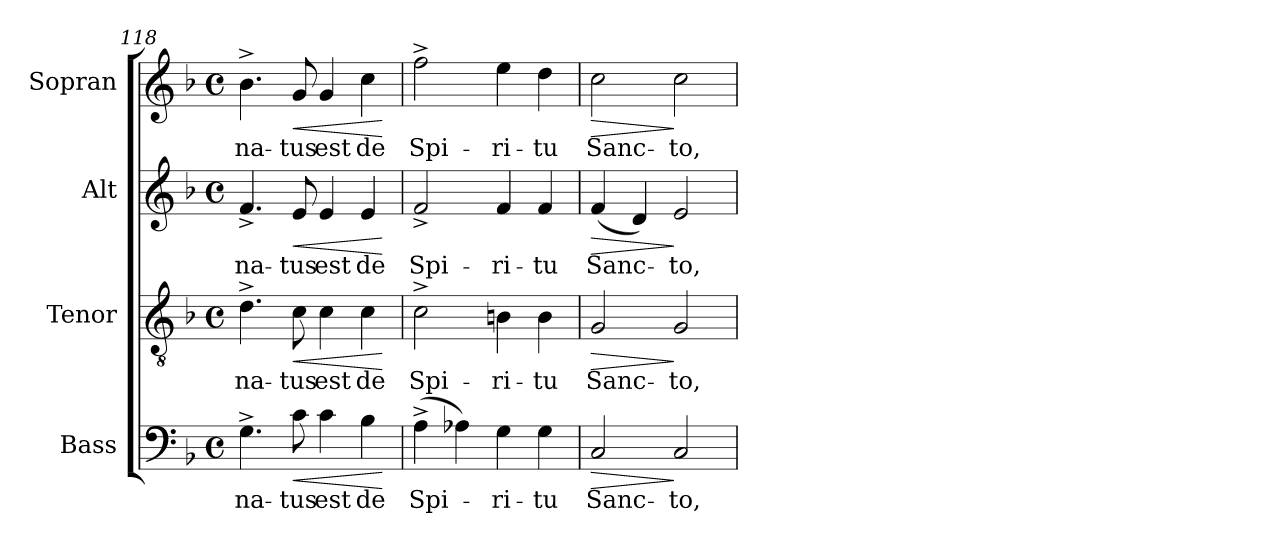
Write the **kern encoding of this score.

**kern	**text	**dynam	**kern	**text	**dynam	**kern	**text	**dynam	**kern	**text	**dynam
*part4	*part4	*part4	*part3	*part3	*part3	*part2	*part2	*part2	*part1	*part1	*part1
*staff4	*staff4	*staff4	*staff3	*staff3	*staff3	*staff2	*staff2	*staff2	*staff1	*staff1	*staff1
*I"Bass	*	*	*I"Tenor	*	*	*I"Alt	*	*	*I"Sopran	*	*
*I'B.	*	*	*I'T.	*	*	*I'A.	*	*	*I'S.	*	*
*clefF4	*	*	*clefGv2	*	*	*clefG2	*	*	*clefG2	*	*
*k[b-]	*	*	*k[b-]	*	*	*k[b-]	*	*	*k[b-]	*	*
*F:	*	*	*F:	*	*	*F:	*	*	*F:	*	*
*M4/4	*	*	*M4/4	*	*	*M4/4	*	*	*M4/4	*	*
*met(c)	*	*	*met(c)	*	*	*met(c)	*	*	*met(c)	*	*
=118	=118	=118	=118	=118	=118	=118	=118	=118	=118	=118	=118
!	!LO:LY:b	!	!	!LO:LY:b	!	!	!LO:LY:b	!	!	!LO:LY:b	!
4.G^>\	-na-	.	4.d^>\	-na-	.	4.f^</	-na-	.	4.b-^>\	-na-	.
!	!LO:LY:b	!LO:HP:b	!	!LO:LY:b	!LO:HP:b	!	!LO:LY:b	!LO:HP:b	!	!LO:LY:b	!LO:HP:b
8c\	-tus	<	8c\	-tus	<	8e/	-tus	<	8g/	-tus	<
!	!LO:LY:b	!	!	!LO:LY:b	!	!	!LO:LY:b	!	!	!LO:LY:b	!
4c\	est	.	4c\	est	.	4e/	est	.	4g/	est	.
!	!LO:LY:b	!	!	!LO:LY:b	!	!	!LO:LY:b	!	!	!LO:LY:b	!
4B-\	de	.	4c\	de	.	4e/	de	.	4cc\	de	.
.	.	[	.	.	[	.	.	[	.	.	[
=119	=119	=119	=119	=119	=119	=119	=119	=119	=119	=119	=119
!	!LO:LY:b	!	!	!LO:LY:b	!	!	!LO:LY:b	!	!	!LO:LY:b	!
(>4A^>\	Spi-	.	2c^>\	Spi-	.	2f^</	Spi-	.	2ff^>\	Spi-	.
4A-X\)	.	.	.	.	.	.	.	.	.	.	.
!	!LO:LY:b	!	!	!LO:LY:b	!	!	!LO:LY:b	!	!	!LO:LY:b	!
4G\	-ri-	.	4Bn\	-ri-	.	4f/	-ri-	.	4ee\	-ri-	.
!	!LO:LY:b	!	!	!LO:LY:b	!	!	!LO:LY:b	!	!	!LO:LY:b	!
4G\	-tu	.	4B\	-tu	.	4f/	-tu	.	4dd\	-tu	.
=120	=120	=120	=120	=120	=120	=120	=120	=120	=120	=120	=120
!	!LO:LY:b	!LO:HP:b	!	!LO:LY:b	!LO:HP:b	!	!LO:LY:b	!LO:HP:b	!	!LO:LY:b	!LO:HP:b
2C/	Sanc-	>	2G/	Sanc-	>	(<4f/	Sanc-	>	2cc\	Sanc-	>
.	.	.	.	.	.	4d/)	.	.	.	.	.
!	!LO:LY:b	!	!	!LO:LY:b	!	!	!LO:LY:b	!	!	!LO:LY:b	!
2C/	-to,	]	2G/	-to,	]	2e/	-to,	]	2cc\	-to,	]
=	=	=	=	=	=	=	=	=	=	=	=
*-	*-	*-	*-	*-	*-	*-	*-	*-	*-	*-	*-
